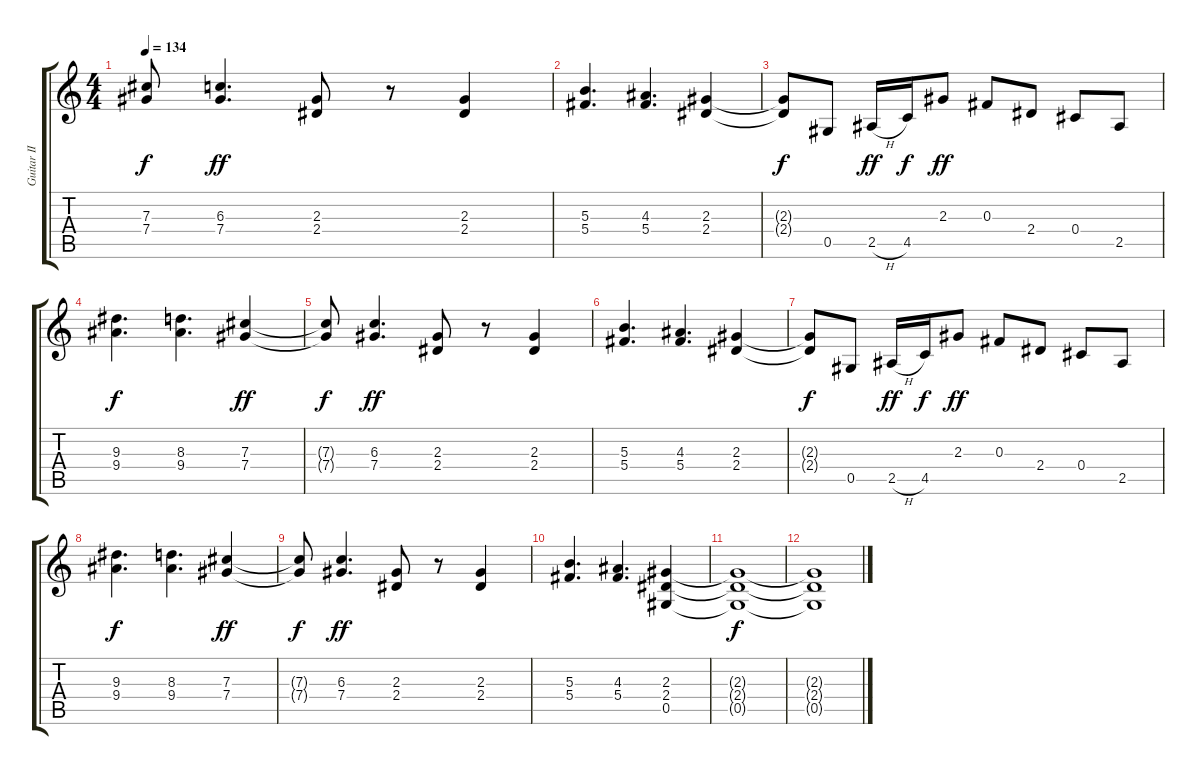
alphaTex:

\track ("Guitar II" "Guitar II") {instrument distortionguitar}
\staff {score tabs}
\tuning (Eb4 Bb3 Gb3 Db3 Ab2 Eb2) {hide}
\ts (4 4)
\tempo 134
\clef g2
\ks c
(7.3{t} 7.4{t}).8{dy f} (6.3 7.4).4{d dy ff} (2.3 2.4).8 r.8 (2.3 2.4).4 |
(5.3 5.4).4{d} (4.3 5.4).4{d} (2.3 2.4).4 |
(2.3{t} 2.4{t}).8{dy f} 0.5.8 2.5{h}.16{dy ff} 4.5.16{dy f} 2.3.8{dy ff} 0.3.8 2.4.8 0.4.8 2.5.8 |
(9.3 9.4).4{d dy f} (8.3 9.4).4{d} (7.3 7.4).4{dy ff} |
(7.3{t} 7.4{t}).8{dy f} (6.3 7.4).4{d dy ff} (2.3 2.4).8 r.8 (2.3 2.4).4 |
(5.3 5.4).4{d} (4.3 5.4).4{d} (2.3 2.4).4 |
(2.3{t} 2.4{t}).8{dy f} 0.5.8 2.5{h}.16{dy ff} 4.5.16{dy f} 2.3.8{dy ff} 0.3.8 2.4.8 0.4.8 2.5.8 |
(9.3 9.4).4{d dy f} (8.3 9.4).4{d} (7.3 7.4).4{dy ff} |
(7.3{t} 7.4{t}).8{dy f} (6.3 7.4).4{d dy ff} (2.3 2.4).8 r.8 (2.3 2.4).4 |
(5.3 5.4).4{d} (4.3 5.4).4{d} (2.3 2.4 0.5).4 |
(2.3{t} 2.4{t} 0.5{t}).1{dy f} |
(2.3{t} 2.4{t} 0.5{t}).1
